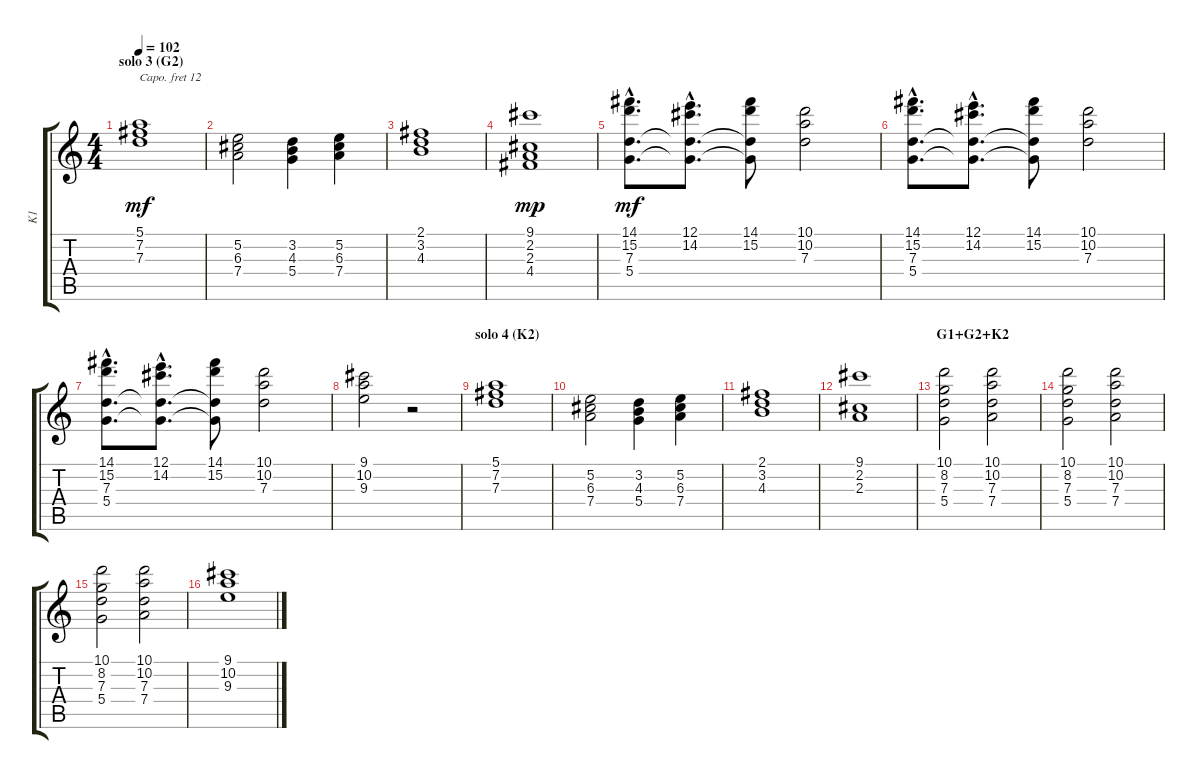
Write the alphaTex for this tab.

\track ("K1" "K1") {instrument stringensemble1}
\staff {score tabs}
\capo 12
\tuning (E4 B3 G3 D3 A2 E2) {hide}
\ts (4 4)
\section ("" "solo 3 (G2)")
\tempo 102
\clef g2
\ks c
(5.1 7.2 7.3).1{dy mf} |
(5.2 6.3 7.4).2 (3.2 4.3 5.4).4 (5.2 6.3 7.4).4 |
(2.1 3.2 4.3).1 |
(9.1 2.2 2.3 4.4).1{dy mp} |
(14.1{hac} 15.2{hac} 7.3{hac} 5.4{hac}).8{d dy mf} (12.1{hac} 14.2{hac} 7.3{hac t} 5.4{hac t}).8{d} (14.1 15.2 7.3{t} 5.4{t}).8 (10.1 10.2 7.3).2 |
(14.1{hac} 15.2{hac} 7.3{hac} 5.4{hac}).8{d} (12.1{hac} 14.2{hac} 7.3{hac t} 5.4{hac t}).8{d} (14.1 15.2 7.3{t} 5.4{t}).8 (10.1 10.2 7.3).2 |
(14.1{hac} 15.2{hac} 7.3{hac} 5.4{hac}).8{d} (12.1{hac} 14.2{hac} 7.3{hac t} 5.4{hac t}).8{d} (14.1 15.2 7.3{t} 5.4{t}).8 (10.1 10.2 7.3).2 |
(9.1 10.2 9.3).2 r.2 |
\section ("" "solo 4 (K2)")
(5.1 7.2 7.3).1 |
(5.2 6.3 7.4).2 (3.2 4.3 5.4).4 (5.2 6.3 7.4).4 |
(2.1 3.2 4.3).1 |
(9.1 2.2 2.3).1 |
\section ("" "G1+G2+K2")
(10.1 8.2 7.3 5.4).2 (10.1 10.2 7.3 7.4).2 |
(10.1 8.2 7.3 5.4).2 (10.1 10.2 7.3 7.4).2 |
(10.1 8.2 7.3 5.4).2 (10.1 10.2 7.3 7.4).2 |
(9.1 10.2 9.3).1
